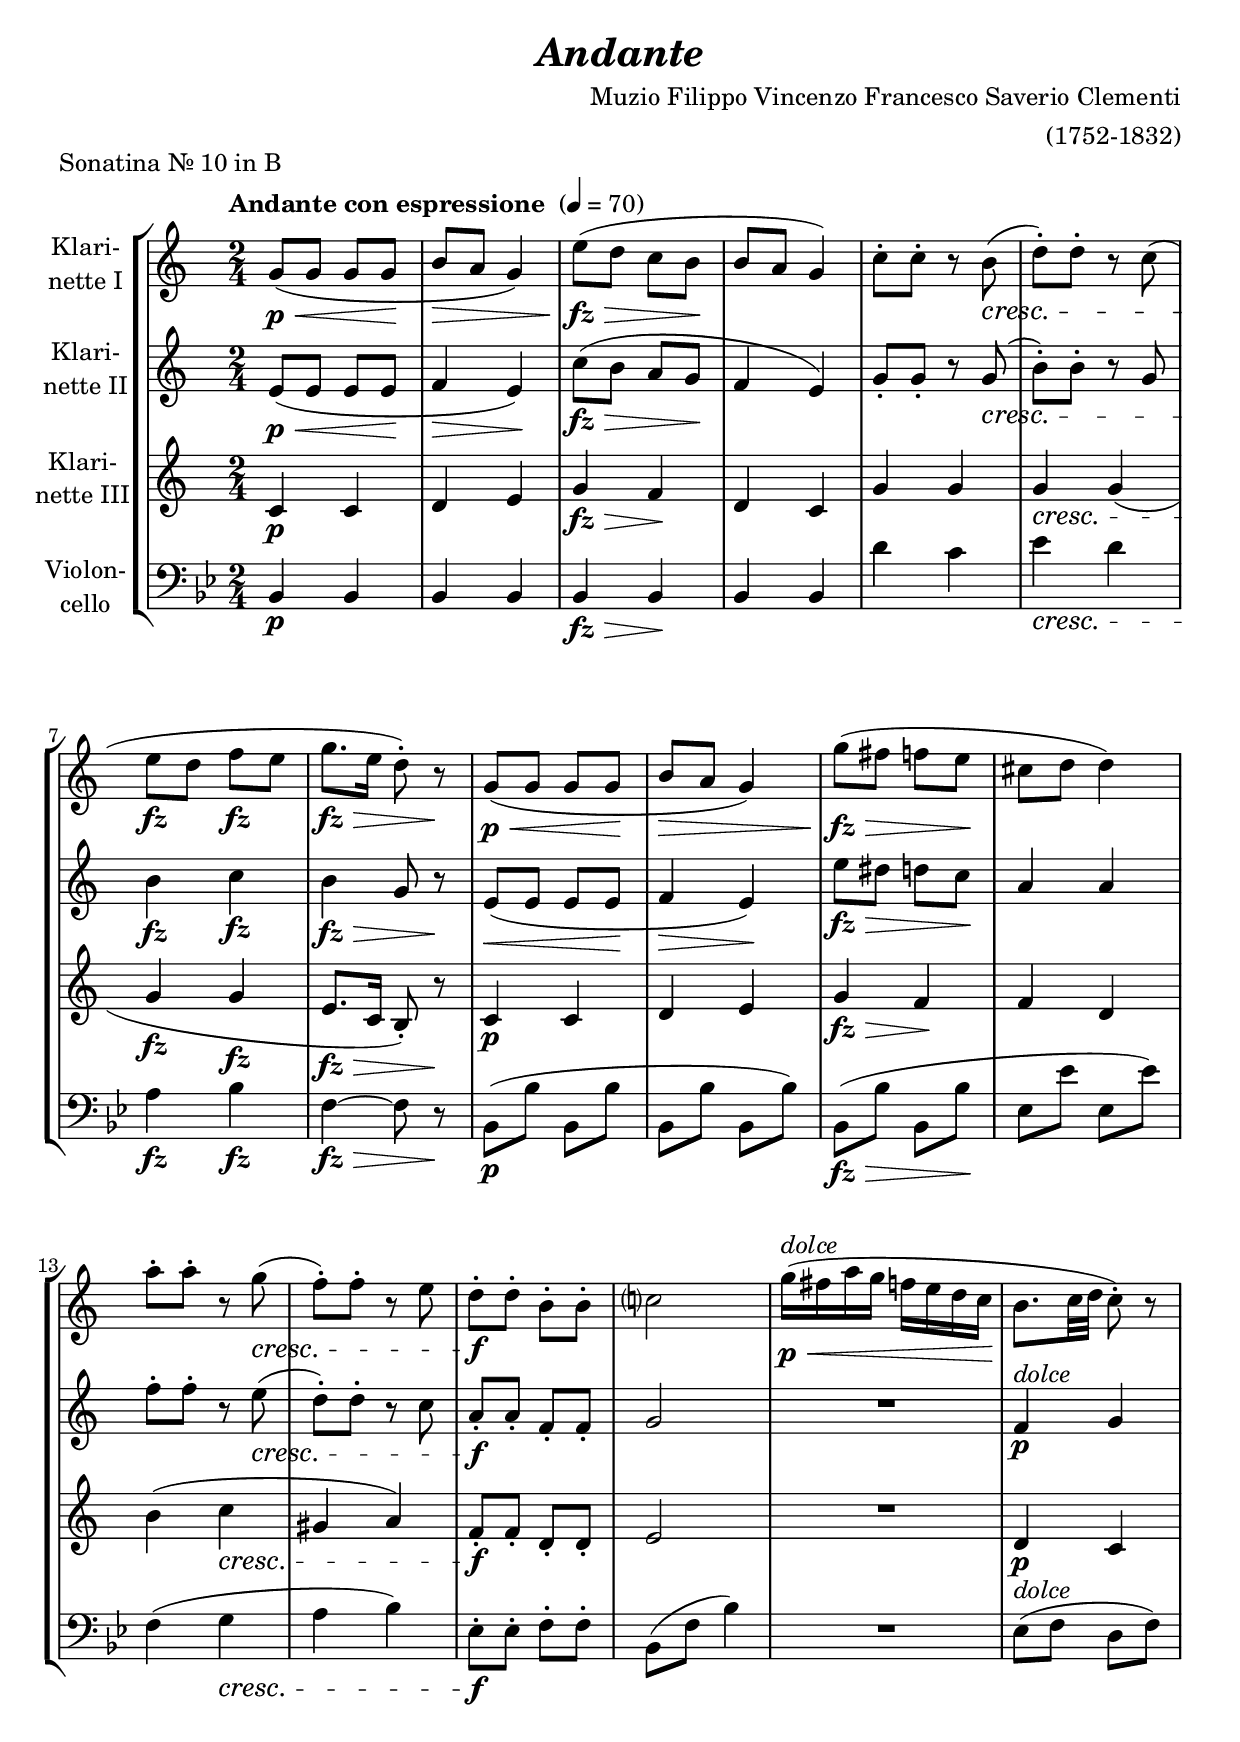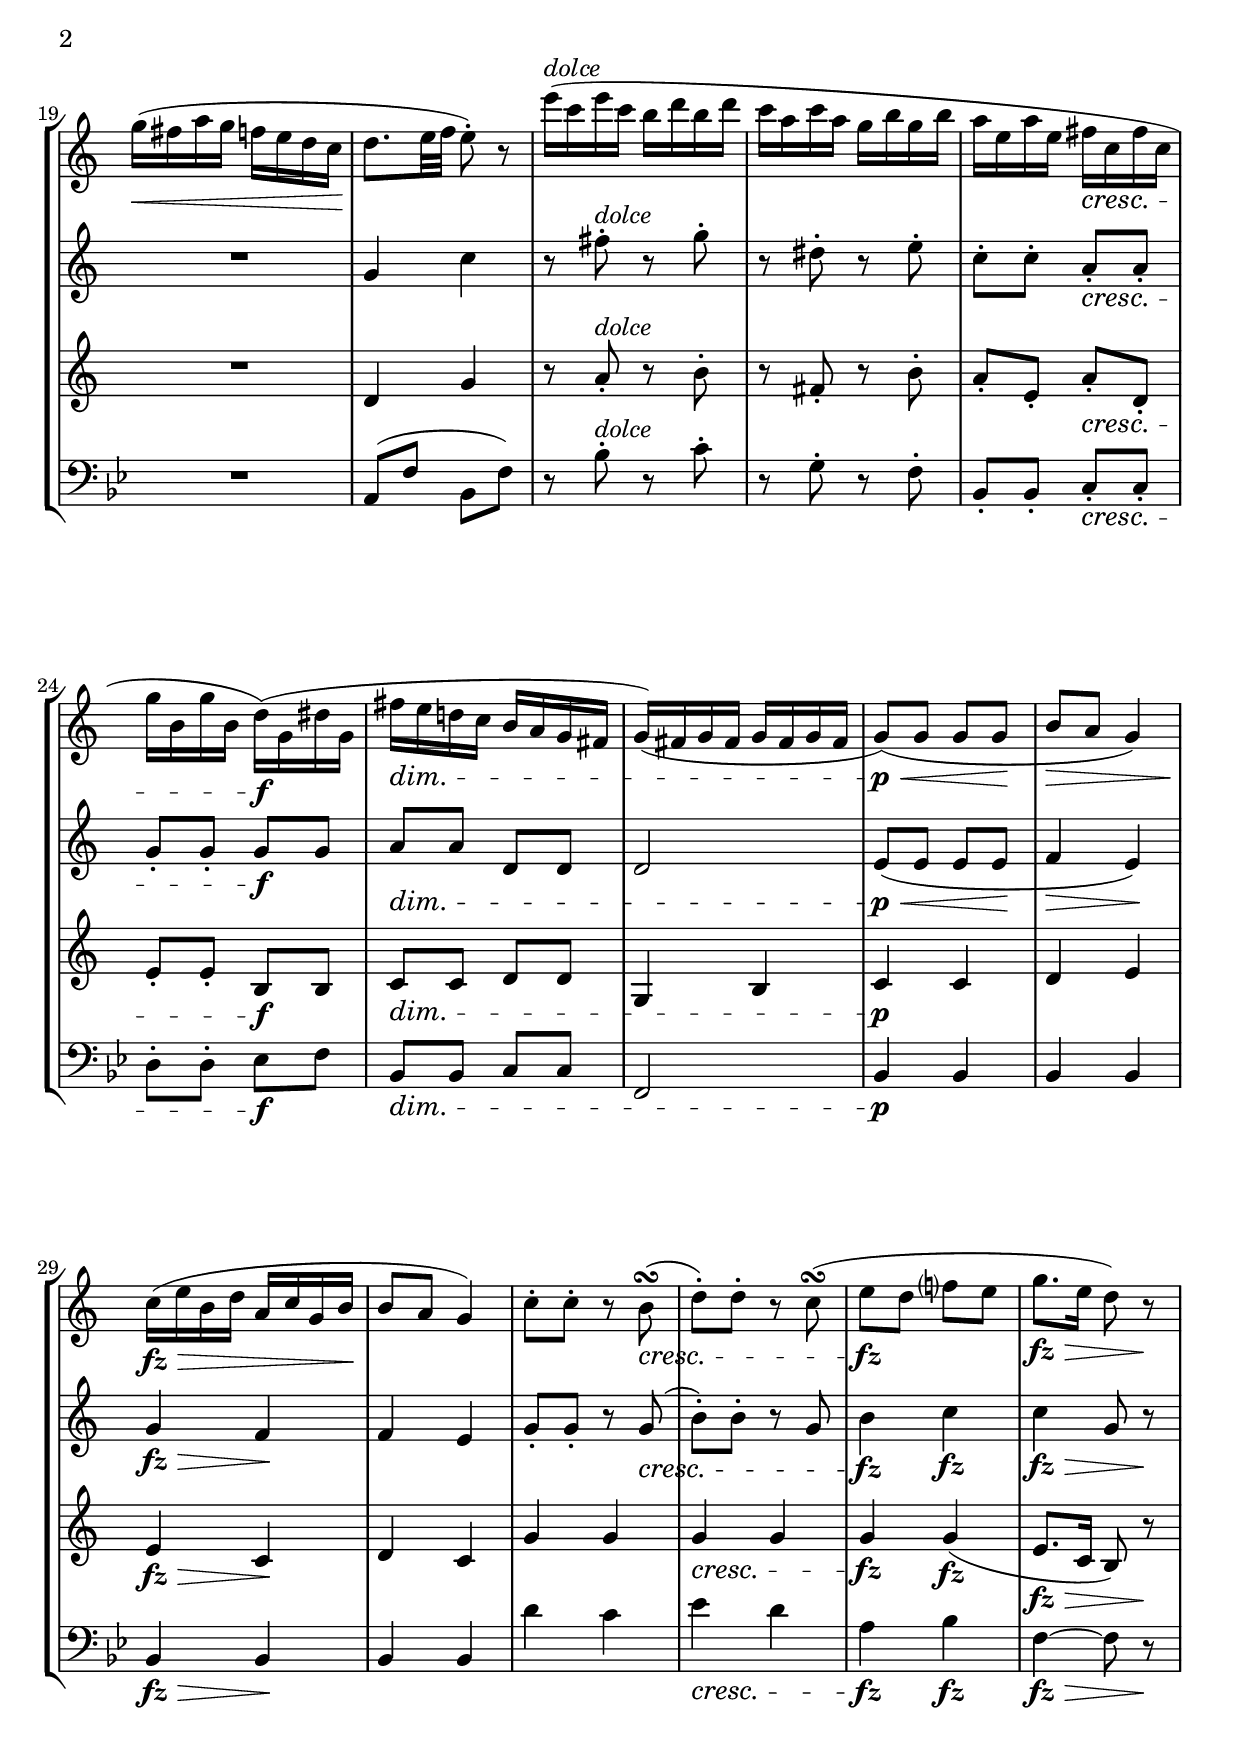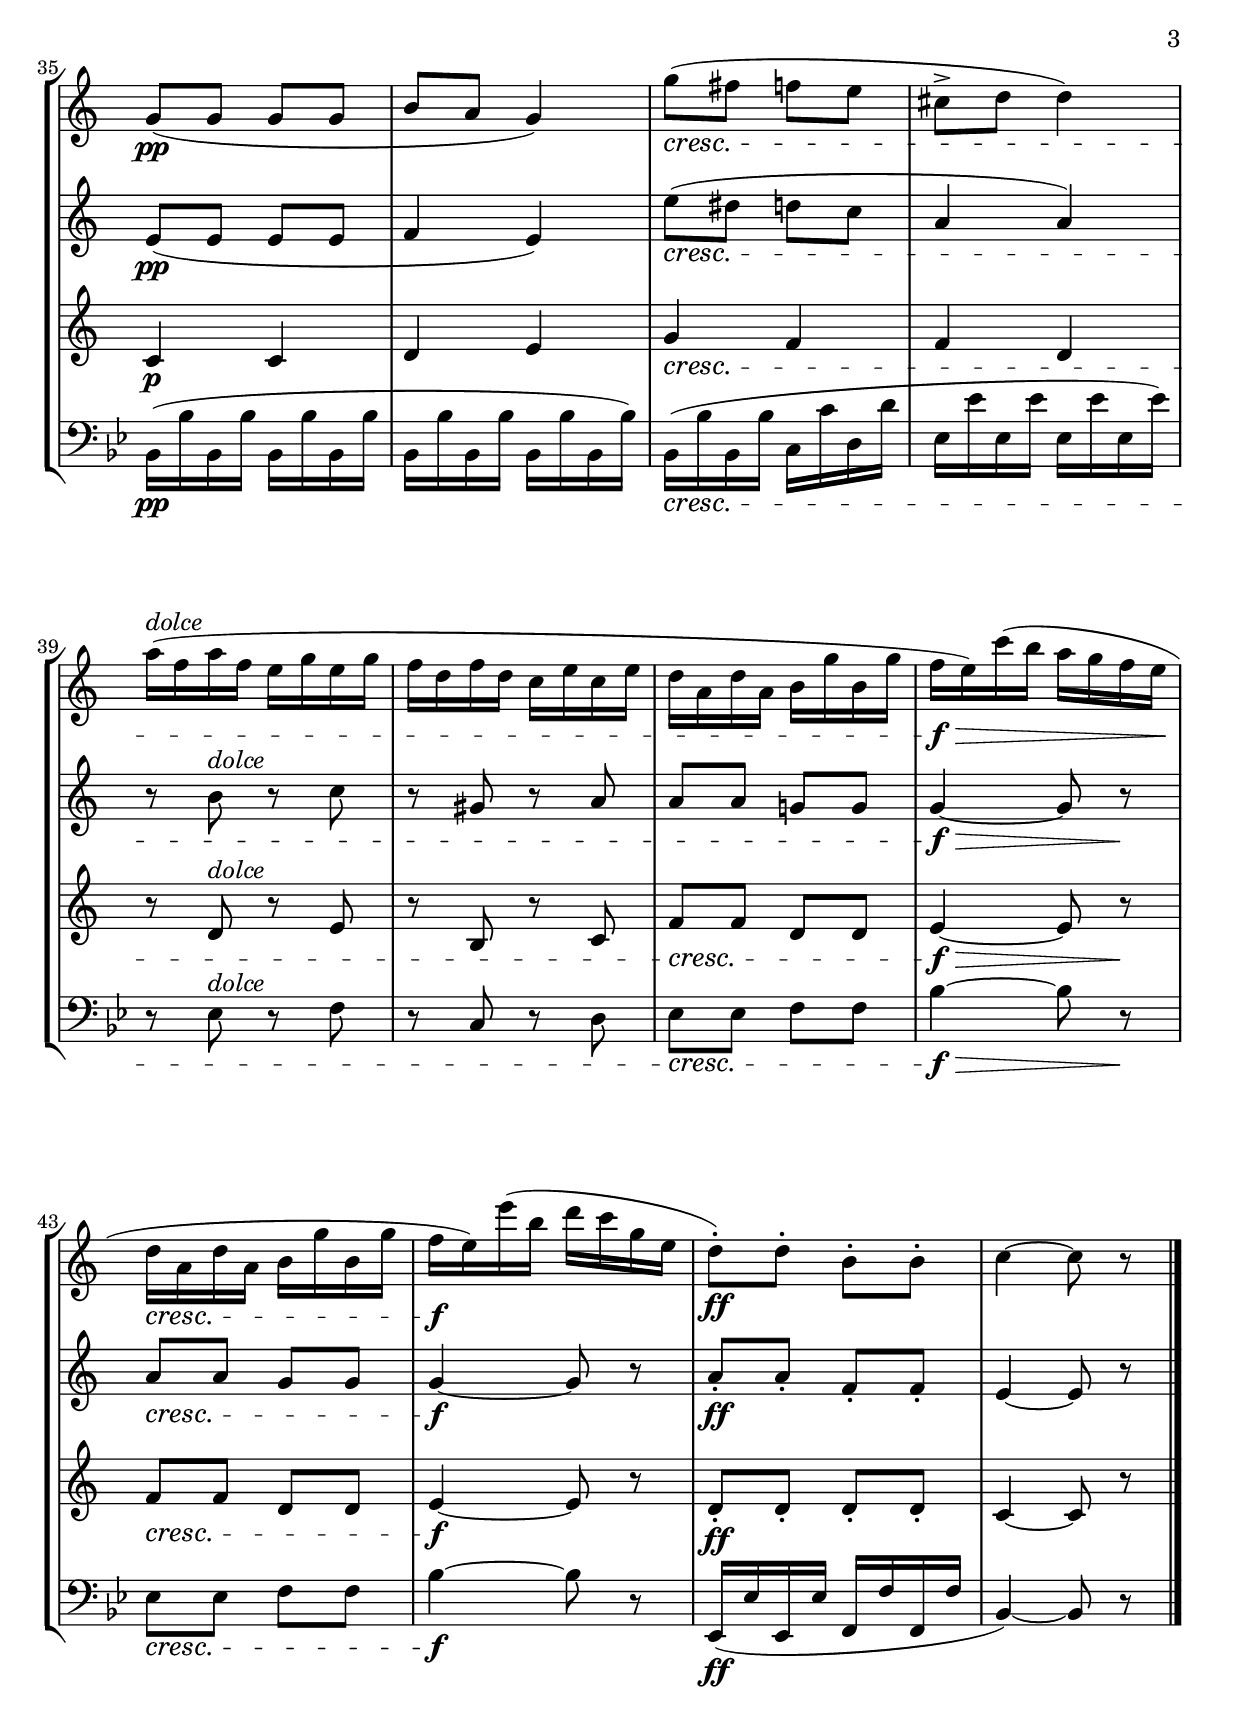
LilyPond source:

\version "2.18.2"
\include "deutsch.ly"
  
#(set-global-staff-size 21.5)

\header {
  title     = \markup \bold \italic "Andante"
  composer  = "Muzio Filippo Vincenzo Francesco Saverio Clementi"
  arranger  = "(1752-1832)"
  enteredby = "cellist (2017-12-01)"
  piece     = "Sonatina Nr. 10 in B"
}

voiceconsts = {
  \key b \major
  \time 2/4
  \clef "treble"
%  \numericTimeSignature
  \compressFullBarRests
  % Set default beaming for all staves
%  \set Timing.beamExceptions = #'()
%  \set Timing.baseMoment     = #(ly:make-moment 1 4)
%  \set Timing.beatStructure  = #'(1 1 1)
  \tempo "Andante con espressione " 4=70
}

mifl = "flute"
miob = "oboe"
micl = "clarinet"
mifh = "french horn"
misx = "tenor sax"
mist = "string ensemble 1"
%minstr = "accordion"
miba = "cello"

dolc = \markup \italic "dolce"

va = \relative c' {
  \voiceconsts

  f8(\p\< f f f\!
  a\> g f4)
  d'8(\fz\> c b a\!
  a g f4)
  b8-. b-. r a(\cresc
  c)-. c-. r b(
  d\fz c es\fz d
  f8.\fz\> d16 c8)-. r\!
  f,(\p\< f f f\!

  a\> g f4)
  f'8(\fz\> e es d\!
  h c c4)
  g'8-. g-. r f(\cresc
  es)-. es-. r d
  c-.\f c-. a-. a-.
  b?2
  f'16(^\dolc\p\< e g f es d c b\!

  a8. b32 c b8)-. r
  f'16(\< e g f es d c b\!
  c8. d32 es d8)-. r
  d'16(^\dolc b d b a c a c
  b g b g f a f a

  g d g d e\cresc b e b
  f' a, f' a, c)(\f f, cis' f,
  e'\dim d c! b a g f e
  f)( e f e f e f e
  f8)(\p\< f f f\!
  a\> g f4)

  b16(\fz\> d a c g b f a\!
  a8 g f4)
  b8-. b-. r a(\turn\cresc
  c8)-. c-. r b(\turn
  d\fz c es? d
  f8.\fz\> d16 c8) r\!
  f,(\pp f f f
  a g f4)

  f'8(\cresc e es d
  h-> c c4)
  g'16(^\dolc es g es d f d f
  es c es c b d b d
  c g c g a f' a, f'
  es\f\> d) b'( a g f es d\!

  c\cresc g c g a f' a, f'
  es\f d) d'( a c b f d
  c8)-.\ff c-. a-. a-.
  b4~ b8 r \bar "|."
}

vb = \relative c' {
  \voiceconsts

  d8(\p\< d d d\!
  es4\> d)\!
  b'8(\fz\> a g f\!
  es4 d)
  f8-. f-. r f(\cresc
  a)-. a-. r f
  a4\fz b\fz
  a\fz\> f8 r\!
  d(\< d d d\!
  es4\> d)\!

  d'8\fz\> cis c b\!
  g4 g
  es'8-. es-. r d(\cresc
  c)-. c-. r b
  g-.\f g-. es-. es-.
  f2
  R
  es4^\dolc\p f
  R2
  f4 b
  r8 e-.^\dolc r f-.

  r cis-. r d-.
  b-. b-. g-.\cresc g-.
  f-. f-. f\f f
  g\dim g c, c
  c2
  d8(\p\< d d d\!
  es4\> d)\!
  f\fz\> es\!
  es d
  f8-. f-. r f(\cresc

  a)-. a-. r f
  a4\fz b\fz
  b\fz\> f8 r\!
  d(\pp d d d
  es4 d)
  d'8(\cresc cis c b
  g4 g)
  r8 a^\dolc r b
  r fis r g

  g g f! f
  f4~\f\> f8 r\!
  g\cresc g f f
  f4~\f f8 r
  g-.\ff g-. es-. es-.
  d4~ d8 r \bar "|."
}

vc = \relative c' {
  \voiceconsts

  b4\p b
  c d
  f\fz\> es\!
  c b
  f' f
  f\cresc f(
  f\fz f\fz
  d8.\fz\> b16 a8)-. r\!
  b4\p b
  c d
  f\fz\> es\!
  es c

  a'( b\cresc
  fis g)
  es8-.\f es-. c-. c-.
  d2
  R
  c4\p b
  R2
  c4 f
  r8 g-.^\dolc r a-.
  r e-. r a-.
  g-. d-. g-.\cresc c,-.

  d-. d-. a\f a
  b\dim b c c
  f,4 a
  b\p b
  c d
  d\fz\> b\!
  c b
  f' f
  f\cresc f
  f\fz f(\fz
  d8.\fz\> b16 a8) r\!

  b4\p b
  c d
  f\cresc es
  es c
  r8 c^\dolc r d
  r a r b
  es\cresc es c c
  d4~\f\> d8 r\!
  es\cresc es c c
  d4~\f d8 r

  c-.\ff c-. c-. c-.
  b4~ b8 r \bar "|."
}

vd = \relative c {
  \voiceconsts
  \clef "bass"

  b4\p b
  b b
  b\fz\> b\!
  b b
  d' c
  es\cresc d
  a\fz b\fz
  f~\fz\> f8 r\!
  b,(\p b' b, b'
  b, b' b, b')
  b,(\fz\> b' b, b'\!

  es, es' es, es')
  f,4( g\cresc
  a b)
  es,8-.\f es-. f-. f-.
  b,( f' b4)
  R2
  es,8(^\dolc f d f)
  R2
  a,8( f' b, f')
  r b-.^\dolc r c-.
  r g-. r f-.

  b,-. b-. c-.\cresc c-.
  d-. d-. es\f f
  b,\dim b c c
  f,2
  b4\p b
  b b
  b\fz\> b\!
  b b
  d' c
  es\cresc d
  a\fz b\fz
  f~\fz\> f8 r\!

  b,16(\pp b' b, b' b, b' b, b'
  b, b' b, b' b, b' b, b')
  b,(\cresc b' b, b' c, c' d, d'
  es, es' es, es' es, es' es, es')
  r8 es,^\dolc r f
  r c r d

  es\cresc es f f
  b4~\f\> b8 r\!
  es,\cresc es f f
  b4~\f b8 r
  es,,16(\ff es' es, es' f, f' f, f'
  b,4)~ b8 r \bar "|."
}


music = \new StaffGroup <<
      \new Staff {
	\set Staff.midiInstrument = \micl
	\set Staff.instrumentName = \markup \center-column { "Klari-" "nette I" }
	\transpose b c' { \va }
      }

      \new Staff {
	\set Staff.midiInstrument = \micl
	\set Staff.instrumentName = \markup \center-column { "Klari-" "nette II" }
	\transpose b c' { \vb }
      }

      \new Staff {
	\set Staff.midiInstrument = \micl
	\set Staff.instrumentName = \markup \center-column { "Klari-" "nette III" }
	\transpose b c' { \vc }
      }

      \new Staff {
	\set Staff.midiInstrument = \miba
	\set Staff.instrumentName = \markup \center-column { "Violon-" "cello" }
	\transpose b b { \vd }
      }
>>

\book {
  \score {
    \music
    \layout {}
  }

  \score {
    \unfoldRepeats \music

    \midi {
      \context {
        \Score
      }
    }
  }
}
